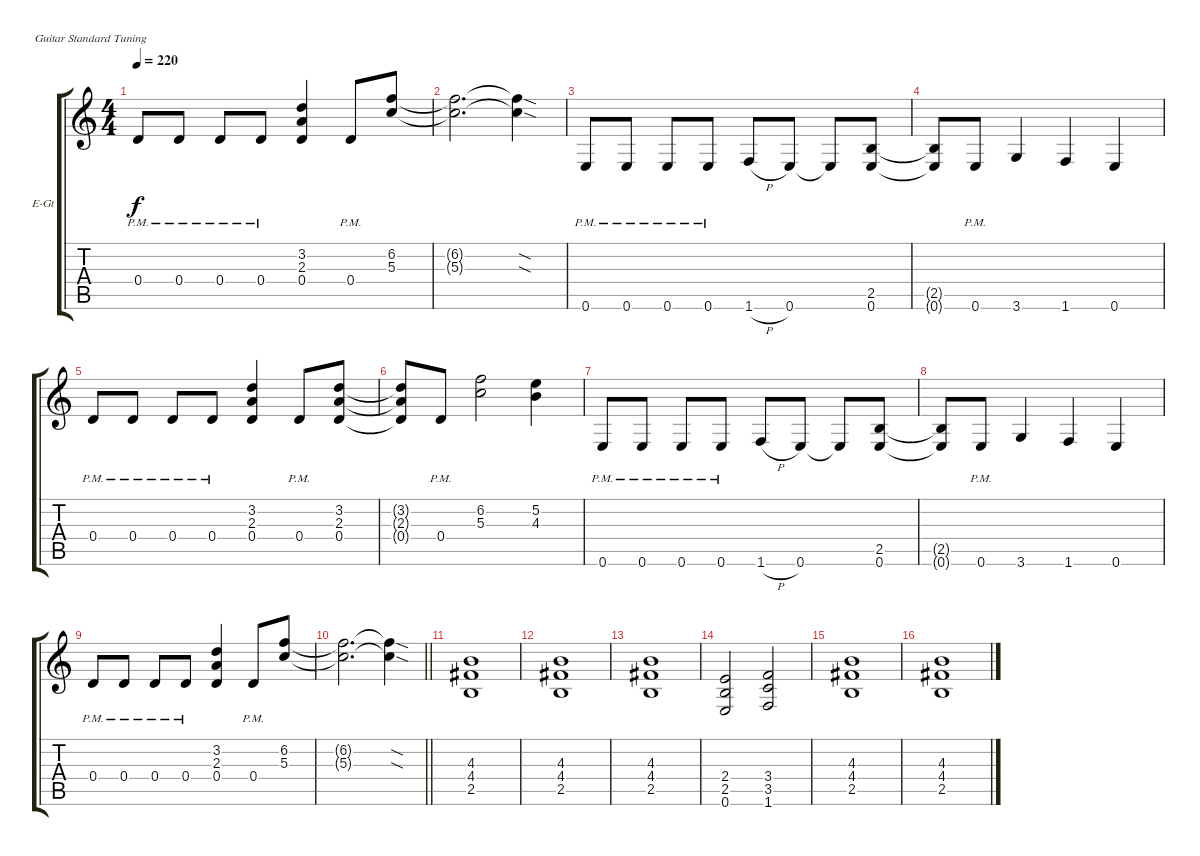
\bracketExtendMode groupsimilarinstruments
\firstSystemTrackNameOrientation horizontal
\otherSystemsTrackNameOrientation horizontal
\track ("Herman Frank" "E-Gt") {instrument distortionguitar}
\staff {score tabs}
\tuning (E4 B3 G3 D3 A2 E2)
\ts (4 4)
\tempo 220
\clef g2
\ks c
0.4{pm}.8{dy f} 0.4{pm}.8 0.4{pm}.8 0.4{pm}.8 (3.2 2.3 0.4).4 0.4{pm}.8 (6.2 5.3).8 |
(6.2{t} 5.3{t}).2{d} (6.2{sod t} 5.3{sod t}).4 |
0.6{pm}.8 0.6{pm}.8 0.6{pm}.8 0.6{pm}.8 1.6{h}.8 0.6.8 0.6{t}.8 (2.5 0.6).8 |
(2.5{t} 0.6{t}).8 0.6{pm}.8 3.6.4 1.6.4 0.6.4 |
0.4{pm}.8 0.4{pm}.8 0.4{pm}.8 0.4{pm}.8 (3.2 2.3 0.4).4 0.4{pm}.8 (3.2 2.3 0.4).8 |
(3.2{t} 2.3{t} 0.4{t}).8 0.4{pm}.8 (6.2 5.3).2 (5.2 4.3).4 |
0.6{pm}.8 0.6{pm}.8 0.6{pm}.8 0.6{pm}.8 1.6{h}.8 0.6.8 0.6{t}.8 (2.5 0.6).8 |
(2.5{t} 0.6{t}).8 0.6{pm}.8 3.6.4 1.6.4 0.6.4 |
0.4{pm}.8 0.4{pm}.8 0.4{pm}.8 0.4{pm}.8 (3.2 2.3 0.4).4 0.4{pm}.8 (6.2 5.3).8 |
\barLineRight lightlight
(6.2{t} 5.3{t}).2{d} (6.2{sod t} 5.3{sod t}).4 |
(4.4 2.5 4.3).1 |
(4.4 2.5 4.3).1 |
(4.4 2.5 4.3).1 |
(0.6 2.5 2.4).2 (1.6 3.5 3.4).2 |
(4.4 2.5 4.3).1 |
(4.4 2.5 4.3).1
